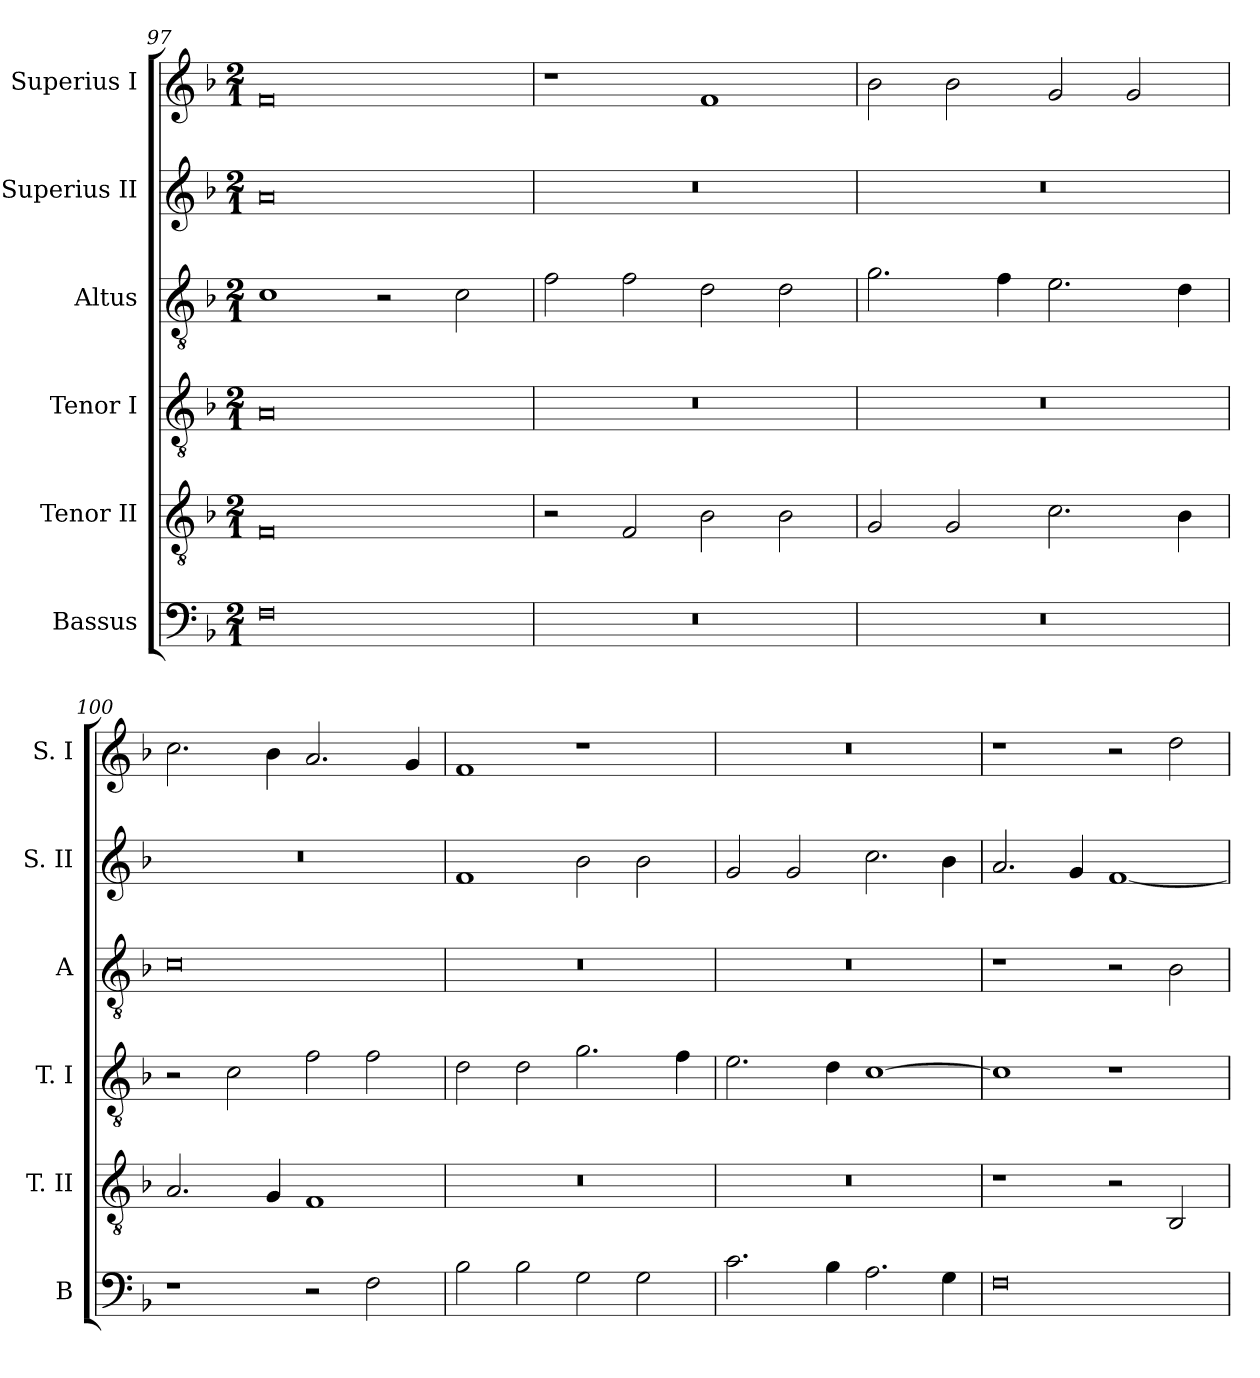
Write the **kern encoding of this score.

**kern	**kern	**kern	**kern	**kern	**kern
*part6	*part5	*part4	*part3	*part2	*part1
*staff6	*staff5	*staff4	*staff3	*staff2	*staff1
*I"Bassus	*I"Tenor II	*I"Tenor I	*I"Altus	*I"Superius II	*I"Superius I
*I'B	*I'T. II	*I'T. I	*I'A	*I'S. II	*I'S. I
*clefF4	*clefGv2	*clefGv2	*clefGv2	*clefG2	*clefG2
*k[b-]	*k[b-]	*k[b-]	*k[b-]	*k[b-]	*k[b-]
*F:	*F:	*F:	*F:	*F:	*F:
*M2/1	*M2/1	*M2/1	*M2/1	*M2/1	*M2/1
=97	=97	=97	=97	=97	=97
0F	0F	0A	1c	0a	0f
.	.	.	2r	.	.
.	.	.	2c	.	.
=98	=98	=98	=98	=98	=98
0r	2r	0r	2f	0r	1r
.	2F	.	2f	.	.
.	2B-	.	2d	.	1f
.	2B-	.	2d	.	.
=99	=99	=99	=99	=99	=99
0r	2G	0r	2.g	0r	2b-
.	2G	.	.	.	2b-
.	.	.	4f	.	.
.	2.c	.	2.e	.	2g
.	.	.	.	.	2g
.	4B-	.	4d	.	.
=100	=100	=100	=100	=100	=100
1r	2.A	2r	0c	0r	2.cc
.	.	2c	.	.	.
.	4G	.	.	.	4b-
2r	1F	2f	.	.	2.a
2F	.	2f	.	.	.
.	.	.	.	.	4g
=101	=101	=101	=101	=101	=101
2B-	0r	2d	0r	1f	1f
2B-	.	2d	.	.	.
2G	.	2.g	.	2b-	1r
2G	.	.	.	2b-	.
.	.	4f	.	.	.
=102	=102	=102	=102	=102	=102
2.c	0r	2.e	0r	2g	0r
.	.	.	.	2g	.
4B-	.	4d	.	.	.
2.A	.	[1c	.	2.cc	.
4G	.	.	.	4b-	.
=103	=103	=103	=103	=103	=103
0F	1r	1c]	1r	2.a	1r
.	.	.	.	4g	.
.	2r	1r	2r	[1f	2r
.	2BB-	.	2B-	.	2dd
=	=	=	=	=	=
*-	*-	*-	*-	*-	*-
